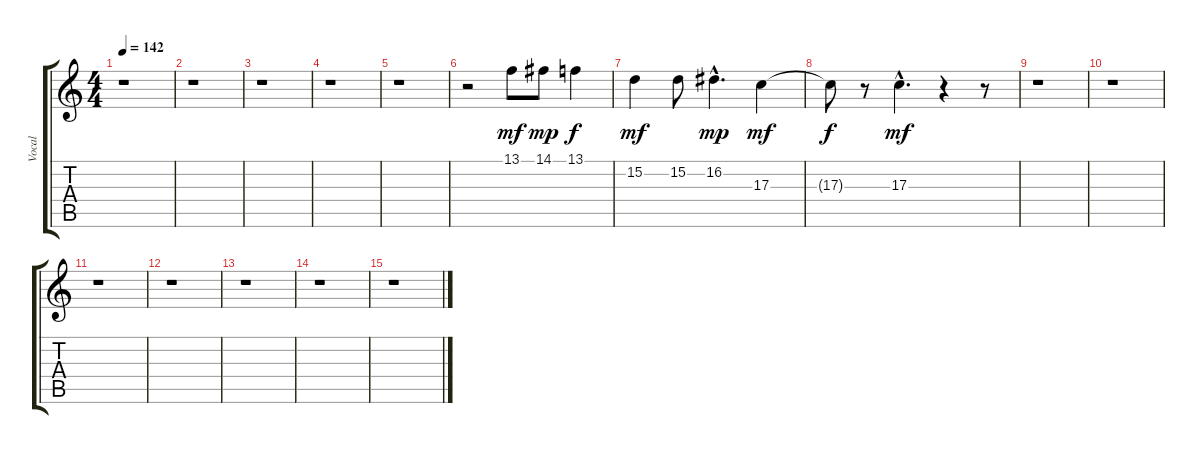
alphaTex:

\track ("Vocal" "Vocal") {instrument acousticgrandpiano}
\staff {score tabs}
\tuning (E4 B3 G3 D3 A2 E2) {hide}
\ts (4 4)
\tempo 142
\clef g2
\ks c
r.1{dy mp} |
r.1 |
r.1 |
r.1 |
r.1 |
r.2 13.1.8{dy mf} 14.1.8{dy mp} 13.1.4{dy f} |
15.2.4{dy mf} 15.2.8 16.2{hac}.4{d dy mp} 17.3.4{dy mf} |
17.3{t}.8{dy f} r.8 17.3{hac}.4{d dy mf} r.4 r.8 |
r.1 |
r.1 |
r.1 |
r.1 |
r.1 |
r.1 |
r.1
